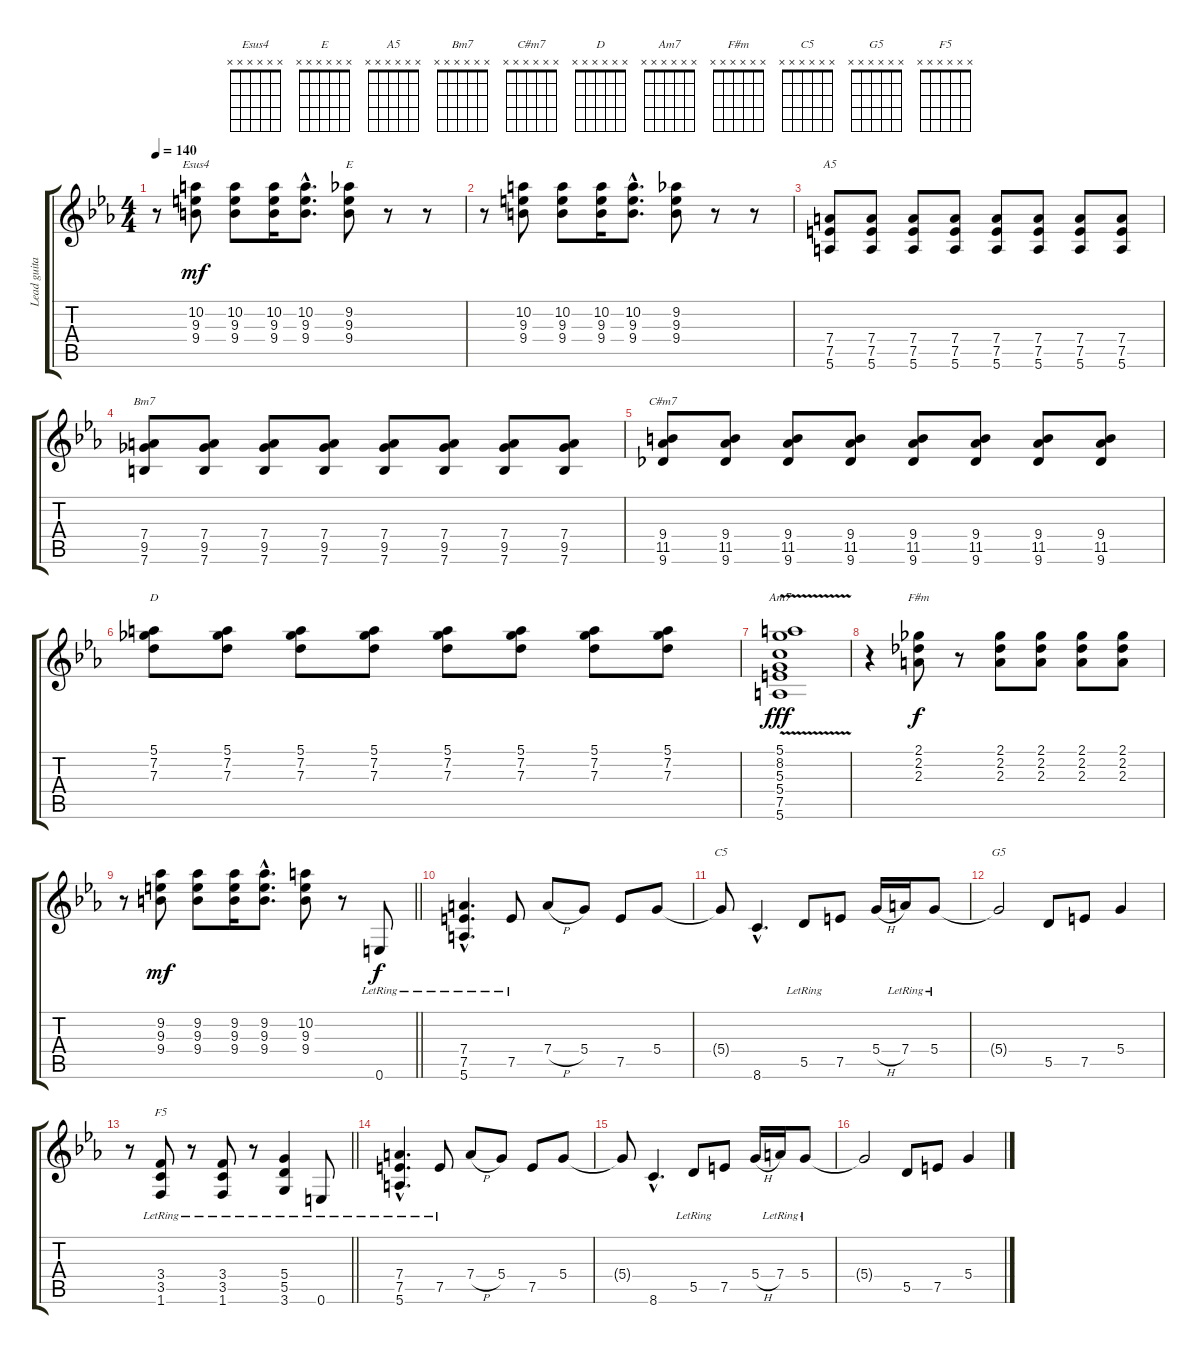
\track ("Lead guitar - Davy Johnstone" "Lead guita") {instrument distortionguitar}
\staff {score tabs}
\tuning (E4 B3 G3 D3 A2 E2) {hide}
\chord ("Esus4" x x x x x x)
\chord ("E" x x x x x x)
\chord ("A5" x x x x x x)
\chord ("Bm7" x x x x x x)
\chord ("C#m7" x x x x x x)
\chord ("D" x x x x x x)
\chord ("Am7" x x x x x x)
\chord ("F#m" x x x x x x)
\chord ("C5" x x x x x x)
\chord ("G5" x x x x x x)
\chord ("F5" x x x x x x)
\ts (4 4)
\tempo 140
\clef g2
\ks cminor
r.8{dy mf} (10.2 9.3 9.4).8{ch "Esus4"} (10.2 9.3 9.4).8 (10.2 9.3 9.4).16 (10.2{hac} 9.3{hac} 9.4{hac}).8{d} (9.2 9.3 9.4).8{ch "E"} r.8 r.8 |
r.8 (10.2 9.3 9.4).8 (10.2 9.3 9.4).8 (10.2 9.3 9.4).16 (10.2{hac} 9.3{hac} 9.4{hac}).8{d} (9.2 9.3 9.4).8 r.8 r.8 |
(7.4 7.5 5.6).8{ch "A5"} (7.4 7.5 5.6).8 (7.4 7.5 5.6).8 (7.4 7.5 5.6).8 (7.4 7.5 5.6).8 (7.4 7.5 5.6).8 (7.4 7.5 5.6).8 (7.4 7.5 5.6).8 |
(7.4 9.5 7.6).8{ch "Bm7"} (7.4 9.5 7.6).8 (7.4 9.5 7.6).8 (7.4 9.5 7.6).8 (7.4 9.5 7.6).8 (7.4 9.5 7.6).8 (7.4 9.5 7.6).8 (7.4 9.5 7.6).8 |
(9.4 11.5 9.6).8{ch "C#m7"} (9.4 11.5 9.6).8 (9.4 11.5 9.6).8 (9.4 11.5 9.6).8 (9.4 11.5 9.6).8 (9.4 11.5 9.6).8 (9.4 11.5 9.6).8 (9.4 11.5 9.6).8 |
(5.1 7.2 7.3).8{ch "D"} (5.1 7.2 7.3).8 (5.1 7.2 7.3).8 (5.1 7.2 7.3).8 (5.1 7.2 7.3).8 (5.1 7.2 7.3).8 (5.1 7.2 7.3).8 (5.1 7.2 7.3).8 |
(5.1{v} 8.2{v} 5.3 5.4 7.5 5.6{v}).1{ch "Am7" dy fff} |
r.4 (2.1 2.2 2.3).8{ch "F#m" dy f} r.8 (2.1 2.2 2.3).8 (2.1 2.2 2.3).8 (2.1 2.2 2.3).8 (2.1 2.2 2.3).8 |
\barLineRight lightlight
r.8 (9.2 9.3 9.4).8{dy mf} (9.2 9.3 9.4).8 (9.2 9.3 9.4).16 (9.2{hac} 9.3{hac} 9.4{hac}).8{d} (10.2 9.3 9.4).8 r.8 0.6{lr}.8{dy f} |
(7.4{hac lr} 7.5{hac lr} 5.6{hac lr}).4{d volume 13} 7.5{lr}.8 7.4{h}.8 5.4.8 7.5.8 5.4.8 |
5.4{t}.8{ch "C5"} 8.6{hac}.4{d} 5.5{lr}.8 7.5.8 5.4{h}.16 7.4{lr}.16 5.4{lr}.8 |
5.4{t}.2{ch "G5"} 5.5.8 7.5.8 5.4.4 |
\barLineRight lightlight
r.8 (3.4{lr} 3.5{lr} 1.6{lr}).8{ch "F5"} r.8 (3.4{lr} 3.5{lr} 1.6{lr}).8 r.8 (5.4{lr} 5.5{lr} 3.6{lr}).4 0.6{lr}.8 |
(7.4{hac lr} 7.5{hac lr} 5.6{hac lr}).4{d} 7.5{lr}.8 7.4{h}.8 5.4.8 7.5.8 5.4.8 |
5.4{t}.8 8.6{hac}.4{d} 5.5{lr}.8 7.5.8 5.4{h}.16 7.4{lr}.16 5.4{lr}.8 |
5.4{t}.2 5.5.8 7.5.8 5.4.4
